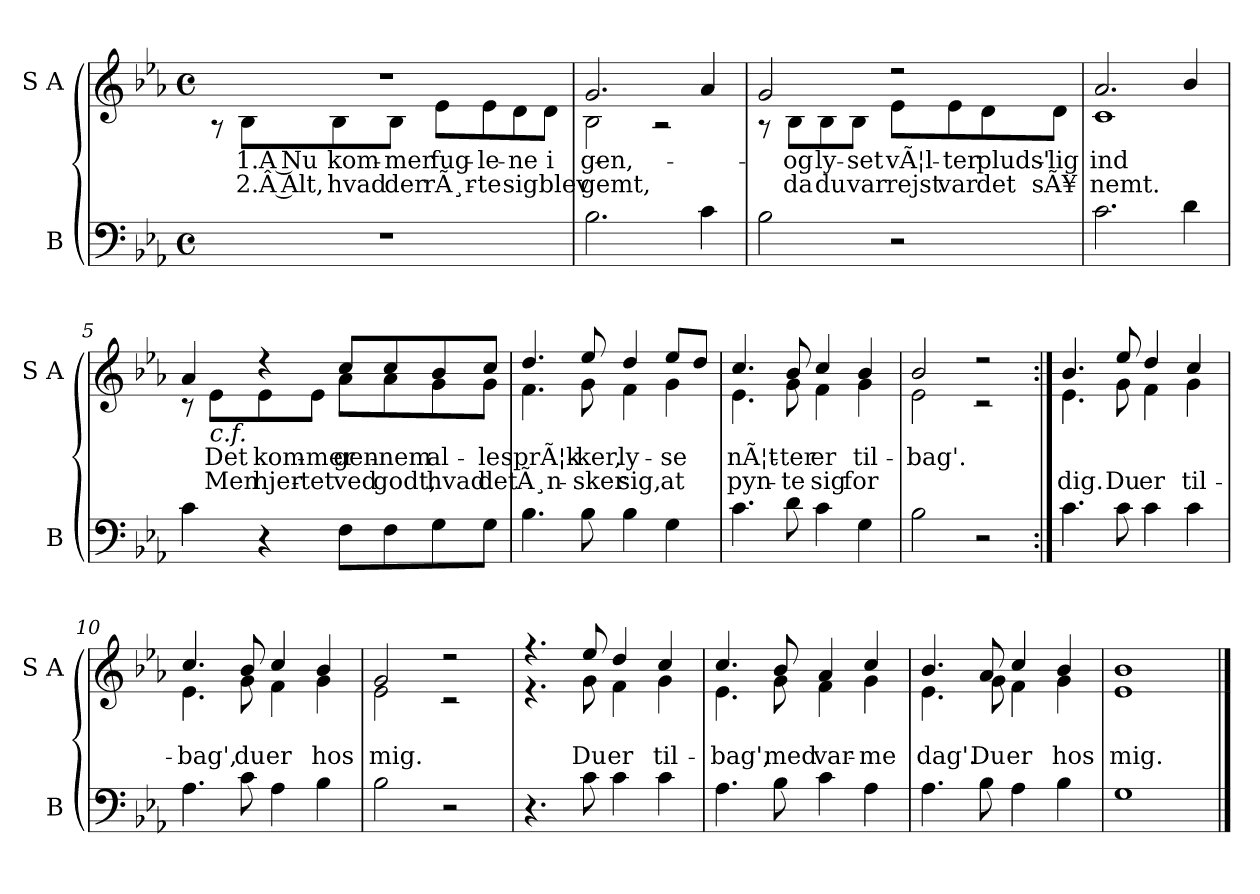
**kern	**kern	**text	**text
*part2	*part1	*part1	*part1
*staff2	*staff1	*staff1	*staff1
*I"B	*I"S A	*	*
*I'B	*I'S A	*	*
*clefF4	*clefG2	*	*
*k[b-e-a-]	*k[b-e-a-]	*	*
*M4/4	*M4/4	*	*
*met(c)	*met(c)	*	*
=1	=1	=1	=1
*	*^	*	*
1r	1r	8r	.	.
.	.	8B-\L	1.Â Nu	2.Â Alt,
.	.	8B-\	kom-	hvad
.	.	8B-\J	-mer	der
.	.	8e-\L	fug-	rÃ¸r-
.	.	8e-\	-le-	-te
.	.	8d\	-ne	sig
.	.	8d\J	i-	blev
=2	=2	=2	=2	=2
2.B-\	2.g/	2B-\	-gen,	gemt,
.	.	2r	.	.
4c\	4a-/	.	.	.
=3	=3	=3	=3	=3
2B-\	2g/	8r	.	.
.	.	8B-\L	og	da
.	.	8B-\	ly-	du
.	.	8B-\J	-set	var
2r	2r	8e-\L	vÃ¦l-	rejst
.	.	8e-\	-ter	var
.	.	8d\	pluds'-	det
.	.	8d\J	-lig	sÃ¥
=4	=4	=4	=4	=4
2.c\	2.a-/	1c	ind	nemt.
4d\	4b-/	.	.	.
!!LO:LB:g=z	!!
=5	=5	=5	=5	=5
4c\	4a-/	8r	.	.
!	!	!LO:TX:b:i:t=c.f.	!	!
.	.	8e-\L	Det	Men
4r	4r	8e-\	kom-	hjer-
.	.	8e-\J	-mer	-tet
8F\L	8cc/L	8a-\L	gen-	ved
8F\	8cc/	8a-\	-nem	godt,
8G\	8b-/	8g\	al-	hvad
8G\J	8cc/J	8g\J	-le	det
=6	=6	=6	=6	=6
4.B-\	4.dd/	4.f\	sprÃ¦k-	Ã¸n-
8B-\	8ee-/	8g\	-ker,	-sker
4B-\	4dd/	4f\	ly-	sig,
4G\	8ee-/L	4g\	-se	at
.	8dd/J	.	.	.
=7	=7	=7	=7	=7
4.c\	4.cc/	4.e-\	nÃ¦t-	pyn-
8d\	8b-/	8g\	-ter	-te
4c\	4cc/	4f\	er	sig
4G\	4b-/	4g\	til-	for
=8	=8	=8	=8	=8
2B-\	2b-/	2e-\	-bag'.	.
2r	2r	2r	.	.
!!LO:LB:g=z	!!
=9:|!	=9:|!	=9:|!	=9:|!	=9:|!
4.c\	4.b-/	4.e-\	.	dig.
8c\	8ee-/	8g\	.	Du
4c\	4dd/	4f\	.	er
4c\	4cc/	4g\	.	til-
=10	=10	=10	=10	=10
4.A-\	4.cc/	4.e-\	.	-bag',
8c\	8b-/	8g\	.	du
4A-\	4cc/	4f\	.	er
4B-\	4b-/	4g\	.	hos
=11	=11	=11	=11	=11
2B-\	2g/	2e-\	.	mig.
2r	2r	2r	.	.
=12	=12	=12	=12	=12
4.r	4.r	4.r	.	.
8c\	8ee-/	8g\	.	Du
4c\	4dd/	4f\	.	er
4c\	4cc/	4g\	.	til-
=13	=13	=13	=13	=13
4.A-\	4.cc/	4.e-\	.	-bag',
8B-\	8b-/	8g\	.	med
4c\	4a-/	4f\	.	var-
4A-\	4cc/	4g\	.	-me
!!LO:LB:g=z	!!
=14	=14	=14	=14	=14
4.A-\	4.b-/	4.e-\	.	dag'.
8B-\	8a-/	8g\	.	Du
4A-\	4cc/	4f\	.	er
4B-\	4b-/	4g\	.	hos
=15	=15	=15	=15	=15
1G	1b-	1e-	.	mig.
*	*v	*v	*	*
==	==	==	==
*-	*-	*-	*-
